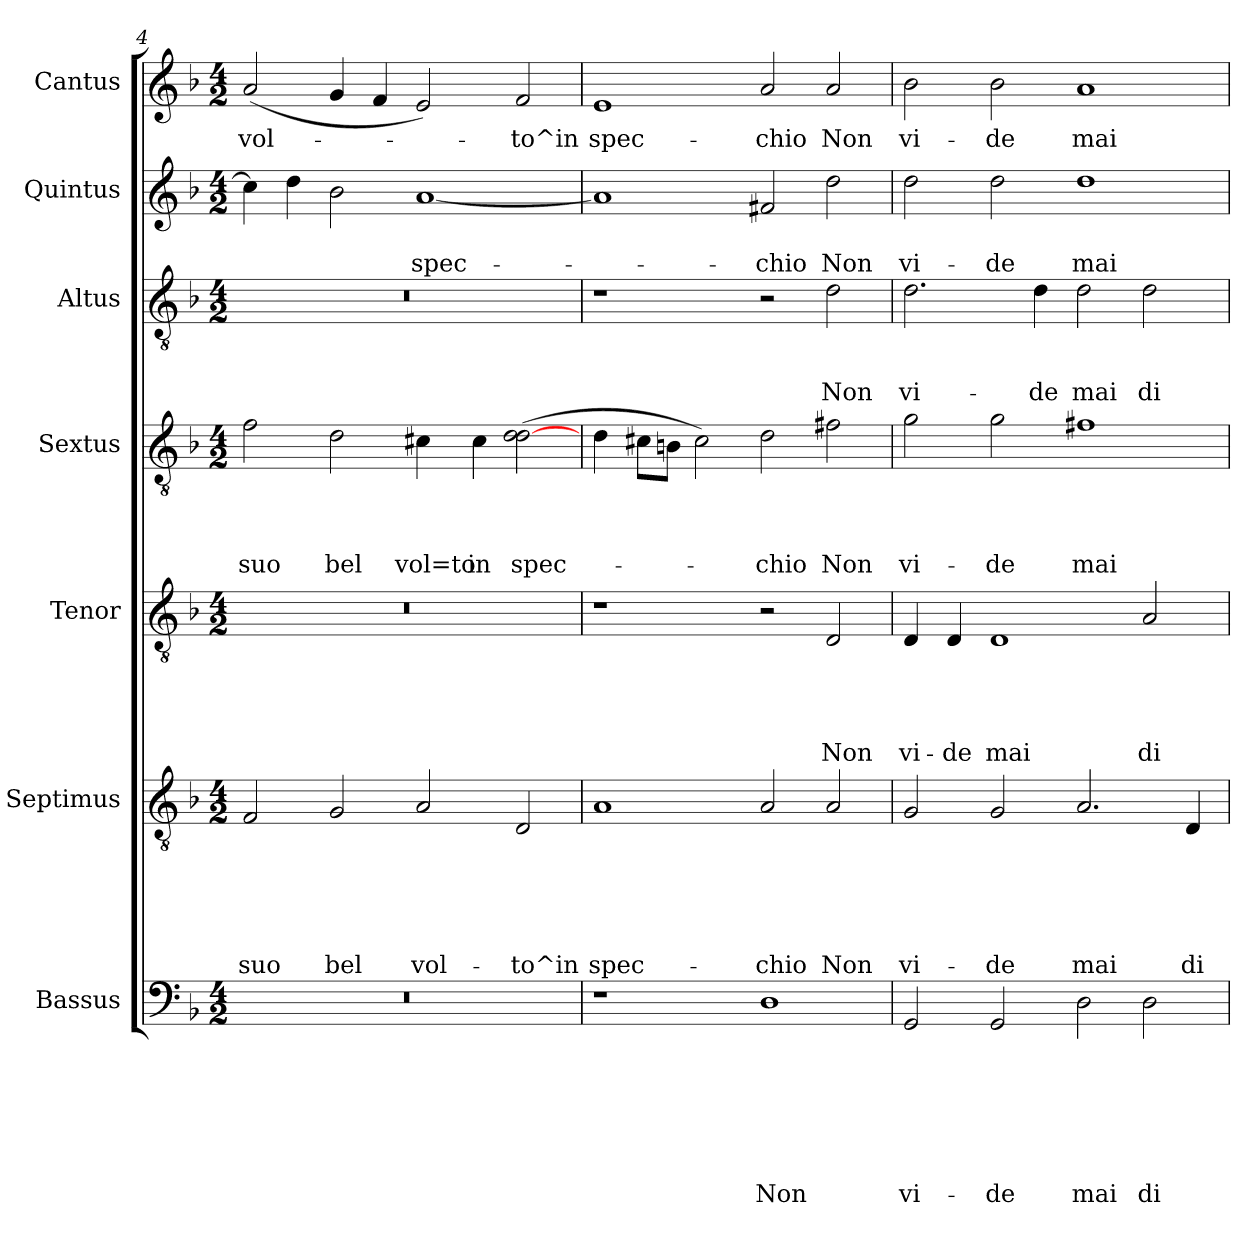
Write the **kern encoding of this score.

**kern	**text	**text	**text	**text	**text	**text	**text	**kern	**text	**text	**text	**text	**text	**text	**kern	**text	**text	**text	**text	**text	**kern	**text	**text	**text	**text	**kern	**text	**text	**text	**kern	**text	**text	**kern	**text
*part7	*part7	*part7	*part7	*part7	*part7	*part7	*part7	*part6	*part6	*part6	*part6	*part6	*part6	*part6	*part5	*part5	*part5	*part5	*part5	*part5	*part4	*part4	*part4	*part4	*part4	*part3	*part3	*part3	*part3	*part2	*part2	*part2	*part1	*part1
*staff7	*staff7	*staff7	*staff7	*staff7	*staff7	*staff7	*staff7	*staff6	*staff6	*staff6	*staff6	*staff6	*staff6	*staff6	*staff5	*staff5	*staff5	*staff5	*staff5	*staff5	*staff4	*staff4	*staff4	*staff4	*staff4	*staff3	*staff3	*staff3	*staff3	*staff2	*staff2	*staff2	*staff1	*staff1
*I"Bassus	*	*	*	*	*	*	*	*I"Septimus	*	*	*	*	*	*	*I"Tenor	*	*	*	*	*	*I"Sextus	*	*	*	*	*I"Altus	*	*	*	*I"Quintus	*	*	*I"Cantus	*
*clefF4	*	*	*	*	*	*	*	*clefGv2	*	*	*	*	*	*	*clefGv2	*	*	*	*	*	*clefGv2	*	*	*	*	*clefGv2	*	*	*	*clefG2	*	*	*clefG2	*
*k[b-]	*	*	*	*	*	*	*	*k[b-]	*	*	*	*	*	*	*k[b-]	*	*	*	*	*	*k[b-]	*	*	*	*	*k[b-]	*	*	*	*k[b-]	*	*	*k[b-]	*
*F:	*	*	*	*	*	*	*	*F:	*	*	*	*	*	*	*F:	*	*	*	*	*	*F:	*	*	*	*	*F:	*	*	*	*F:	*	*	*F:	*
*M4/2	*	*	*	*	*	*	*	*M4/2	*	*	*	*	*	*	*M4/2	*	*	*	*	*	*M4/2	*	*	*	*	*M4/2	*	*	*	*M4/2	*	*	*M4/2	*
=4	=4	=4	=4	=4	=4	=4	=4	=4	=4	=4	=4	=4	=4	=4	=4	=4	=4	=4	=4	=4	=4	=4	=4	=4	=4	=4	=4	=4	=4	=4	=4	=4	=4	=4
!	!	!	!	!	!	!	!	!	!	!	!	!	!	!LO:LY:b	!	!	!	!	!	!	!	!	!	!	!LO:LY:b	!	!	!	!	!	!	!	!	!LO:LY:b
0r	.	.	.	.	.	.	.	2F/	.	.	.	.	.	suo	0r	.	.	.	.	.	2f\	.	.	.	suo	0r	.	.	.	4cc\]	.	.	(<2a/	vol-
.	.	.	.	.	.	.	.	.	.	.	.	.	.	.	.	.	.	.	.	.	.	.	.	.	.	.	.	.	.	4dd\	.	.	.	.
!	!	!	!	!	!	!	!	!	!	!	!	!	!	!LO:LY:b	!	!	!	!	!	!	!	!	!	!	!LO:LY:b	!	!	!	!	!	!	!	!	!
.	.	.	.	.	.	.	.	2G/	.	.	.	.	.	bel	.	.	.	.	.	.	2d\	.	.	.	bel	.	.	.	.	2b-\	.	.	4g/	.
.	.	.	.	.	.	.	.	.	.	.	.	.	.	.	.	.	.	.	.	.	.	.	.	.	.	.	.	.	.	.	.	.	4f/	.
!	!	!	!	!	!	!	!	!	!	!	!	!	!	!LO:LY:b	!	!	!	!	!	!	!	!	!	!	!LO:LY:b	!	!	!	!	!	!	!LO:LY:b	!	!
.	.	.	.	.	.	.	.	2A/	.	.	.	.	.	vol-	.	.	.	.	.	.	4c#X\	.	.	.	vol=to	.	.	.	.	[<1a	.	spec-	2e/)	.
!	!	!	!	!	!	!	!	!	!	!	!	!	!	!	!	!	!	!	!	!	!	!	!	!	!LO:LY:b	!	!	!	!	!	!	!	!	!
.	.	.	.	.	.	.	.	.	.	.	.	.	.	.	.	.	.	.	.	.	4c#\	.	.	.	in	.	.	.	.	.	.	.	.	.
!	!	!	!	!	!	!	!	!	!	!	!	!	!	!LO:LY:b	!	!	!	!	!	!	!	!	!	!	!LO:LY:b	!	!	!	!	!	!	!	!	!LO:LY:b
.	.	.	.	.	.	.	.	2D/	.	.	.	.	.	-to^in	.	.	.	.	.	.	(>2d\ [<2d\	.	.	.	spec-	.	.	.	.	.	.	.	2f/	-to^in
!!LO:PB:g=z
=5	=5	=5	=5	=5	=5	=5	=5	=5	=5	=5	=5	=5	=5	=5	=5	=5	=5	=5	=5	=5	=5	=5	=5	=5	=5	=5	=5	=5	=5	=5	=5	=5	=5	=5
!	!	!	!	!	!	!	!	!	!	!	!	!	!	!LO:LY:b	!	!	!	!	!	!	!	!	!	!	!	!	!	!	!	!	!	!	!	!LO:LY:b
1r	.	.	.	.	.	.	.	1A	.	.	.	.	.	spec-	1r	.	.	.	.	.	4d\	.	.	.	.	1r	.	.	.	1a]	.	.	1e	spec-
.	.	.	.	.	.	.	.	.	.	.	.	.	.	.	.	.	.	.	.	.	8c#X\L	.	.	.	.	.	.	.	.	.	.	.	.	.
.	.	.	.	.	.	.	.	.	.	.	.	.	.	.	.	.	.	.	.	.	8Bn\J	.	.	.	.	.	.	.	.	.	.	.	.	.
.	.	.	.	.	.	.	.	.	.	.	.	.	.	.	.	.	.	.	.	.	2c#\)	.	.	.	.	.	.	.	.	.	.	.	.	.
!	!	!	!	!	!	!	!LO:LY:b	!	!	!	!	!	!	!LO:LY:b	!	!	!	!	!	!	!	!	!	!	!LO:LY:b	!	!	!	!	!	!	!LO:LY:b	!	!LO:LY:b
1D	.	.	.	.	.	.	Non	2A/	.	.	.	.	.	-chio	2r	.	.	.	.	.	2d\	.	.	.	-chio	2r	.	.	.	2f#X/	.	-chio	2a/	-chio
!	!	!	!	!	!	!	!	!	!	!	!	!	!	!LO:LY:b	!	!	!	!	!	!LO:LY:b	!	!	!	!	!LO:LY:b	!	!	!	!LO:LY:b	!	!	!LO:LY:b	!	!LO:LY:b
.	.	.	.	.	.	.	.	2A/	.	.	.	.	.	Non	2D/	.	.	.	.	Non	2f#X\	.	.	.	Non	2d\	.	.	Non	2dd\	.	Non	2a/	Non
=6	=6	=6	=6	=6	=6	=6	=6	=6	=6	=6	=6	=6	=6	=6	=6	=6	=6	=6	=6	=6	=6	=6	=6	=6	=6	=6	=6	=6	=6	=6	=6	=6	=6	=6
!	!	!	!	!	!	!	!LO:LY:b	!	!	!	!	!	!	!LO:LY:b	!	!	!	!	!	!LO:LY:b	!	!	!	!	!LO:LY:b	!	!	!	!LO:LY:b	!	!	!LO:LY:b	!	!LO:LY:b
2GG/	.	.	.	.	.	.	vi-	2G/	.	.	.	.	.	vi-	4D/	.	.	.	.	vi-	2g\	.	.	.	vi-	2.d\	.	.	vi-	2dd\	.	vi-	2b-\	vi-
!	!	!	!	!	!	!	!	!	!	!	!	!	!	!	!	!	!	!	!	!LO:LY:b	!	!	!	!	!	!	!	!	!	!	!	!	!	!
.	.	.	.	.	.	.	.	.	.	.	.	.	.	.	4D/	.	.	.	.	-de	.	.	.	.	.	.	.	.	.	.	.	.	.	.
!	!	!	!	!	!	!	!LO:LY:b	!	!	!	!	!	!	!LO:LY:b	!	!	!	!	!	!LO:LY:b	!	!	!	!	!LO:LY:b	!	!	!	!	!	!	!LO:LY:b	!	!LO:LY:b
2GG/	.	.	.	.	.	.	-de	2G/	.	.	.	.	.	-de	1D	.	.	.	.	mai	2g\	.	.	.	-de	.	.	.	.	2dd\	.	-de	2b-\	-de
!	!	!	!	!	!	!	!	!	!	!	!	!	!	!	!	!	!	!	!	!	!	!	!	!	!	!	!	!	!LO:LY:b	!	!	!	!	!
.	.	.	.	.	.	.	.	.	.	.	.	.	.	.	.	.	.	.	.	.	.	.	.	.	.	4d\	.	.	-de	.	.	.	.	.
!	!	!	!	!	!	!	!LO:LY:b	!	!	!	!	!	!	!LO:LY:b	!	!	!	!	!	!	!	!	!	!	!LO:LY:b	!	!	!	!LO:LY:b	!	!	!LO:LY:b	!	!LO:LY:b
2D\	.	.	.	.	.	.	mai	2.A/	.	.	.	.	.	mai	.	.	.	.	.	.	1f#X	.	.	.	mai	2d\	.	.	mai	1dd	.	mai	1a	mai
!	!	!	!	!	!	!	!LO:LY:b	!	!	!	!	!	!	!	!	!	!	!	!	!LO:LY:b	!	!	!	!	!	!	!	!	!LO:LY:b	!	!	!	!	!
2D\	.	.	.	.	.	.	di	.	.	.	.	.	.	.	2A/	.	.	.	.	di	.	.	.	.	.	2d\	.	.	di	.	.	.	.	.
!	!	!	!	!	!	!	!	!	!	!	!	!	!	!LO:LY:b	!	!	!	!	!	!	!	!	!	!	!	!	!	!	!	!	!	!	!	!
.	.	.	.	.	.	.	.	4D/	.	.	.	.	.	di	.	.	.	.	.	.	.	.	.	.	.	.	.	.	.	.	.	.	.	.
=	=	=	=	=	=	=	=	=	=	=	=	=	=	=	=	=	=	=	=	=	=	=	=	=	=	=	=	=	=	=	=	=	=	=
*-	*-	*-	*-	*-	*-	*-	*-	*-	*-	*-	*-	*-	*-	*-	*-	*-	*-	*-	*-	*-	*-	*-	*-	*-	*-	*-	*-	*-	*-	*-	*-	*-	*-	*-
